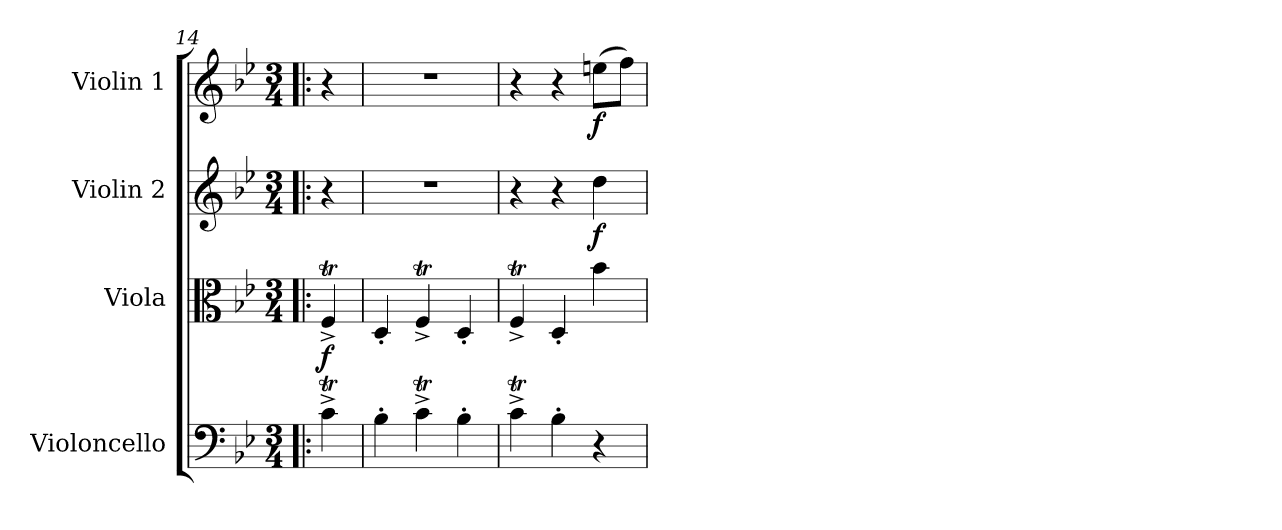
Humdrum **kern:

**kern	**dynam	**kern	**dynam	**kern	**dynam	**kern	**dynam
*part4	*part4	*part3	*part3	*part2	*part2	*part1	*part1
*staff4	*staff4	*staff3	*staff3	*staff2	*staff2	*staff1	*staff1
*I"Violoncello	*	*I"Viola	*	*I"Violin 2	*	*I"Violin 1	*
*I'Vc	*	*I'Vla	*	*I'Vln	*	*I'Vln	*
*clefF4	*	*clefC3	*	*clefG2	*	*clefG2	*
*k[b-e-]	*	*k[b-e-]	*	*k[b-e-]	*	*k[b-e-]	*
*M3/4	*	*M3/4	*	*M3/4	*	*M3/4	*
=14!|:	=14!|:	=14!|:	=14!|:	=14!|:	=14!|:	=14!|:	=14!|:
!	!LO:DY:b	!	!	!	!	!	!
!	!LO:DY:n=1:b	!	!	!	!	!	!
!	!LO:DY:n=2:b	!	!LO:DY:b	!	!	!	!
4cT^<\	other-dynamics f other-dynamics	4FT^>/	f	4r	.	4r	.
=15	=15	=15	=15	=15	=15	=15	=15
4B-'\	.	4D'/	.	2.r	.	2.r	.
4cT^<\	.	4FT^>/	.	.	.	.	.
4B-'\	.	4D'/	.	.	.	.	.
=16	=16	=16	=16	=16	=16	=16	=16
4cT^<\	.	4FT^>/	.	4r	.	4r	.
4B-'\	.	4D'/	.	4r	.	4r	.
!	!	!	!	!	!LO:DY:b	!	!LO:DY:b
4r	.	4b-\	.	4dd\	f	(8een\L	f
.	.	.	.	.	.	8ff\J)	.
=	=	=	=	=	=	=	=
*-	*-	*-	*-	*-	*-	*-	*-
